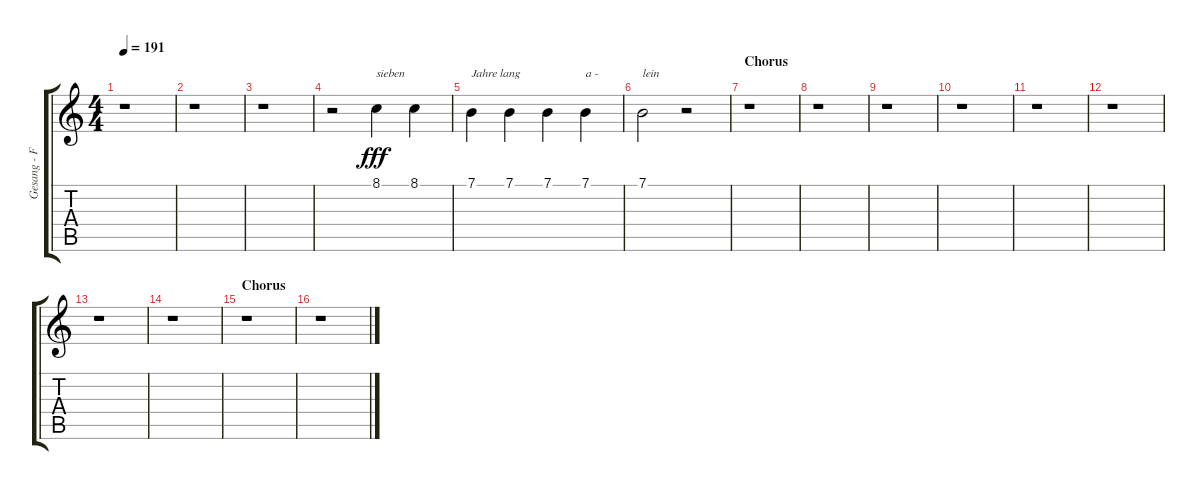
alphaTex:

\track ("Gesang - Farin Urlaub" "Gesang - F") {instrument tenorsax}
\staff {score tabs}
\tuning (E4 B3 G3 D3 A2 E2) {hide}
\ts (4 4)
\tempo 191
\clef g2
\ks c
r.1{dy fff} |
r.1 |
r.1 |
r.2 8.1.4{txt "sieben"} 8.1.4 |
7.1.4{txt "Jahre lang"} 7.1.4 7.1.4 7.1.4{txt "a -"} |
7.1.2{txt "lein"} r.2 |
\section ("" "Chorus")
r.1 |
r.1 |
r.1 |
r.1 |
r.1 |
r.1 |
r.1 |
r.1 |
\section ("" "Chorus")
r.1 |
r.1
